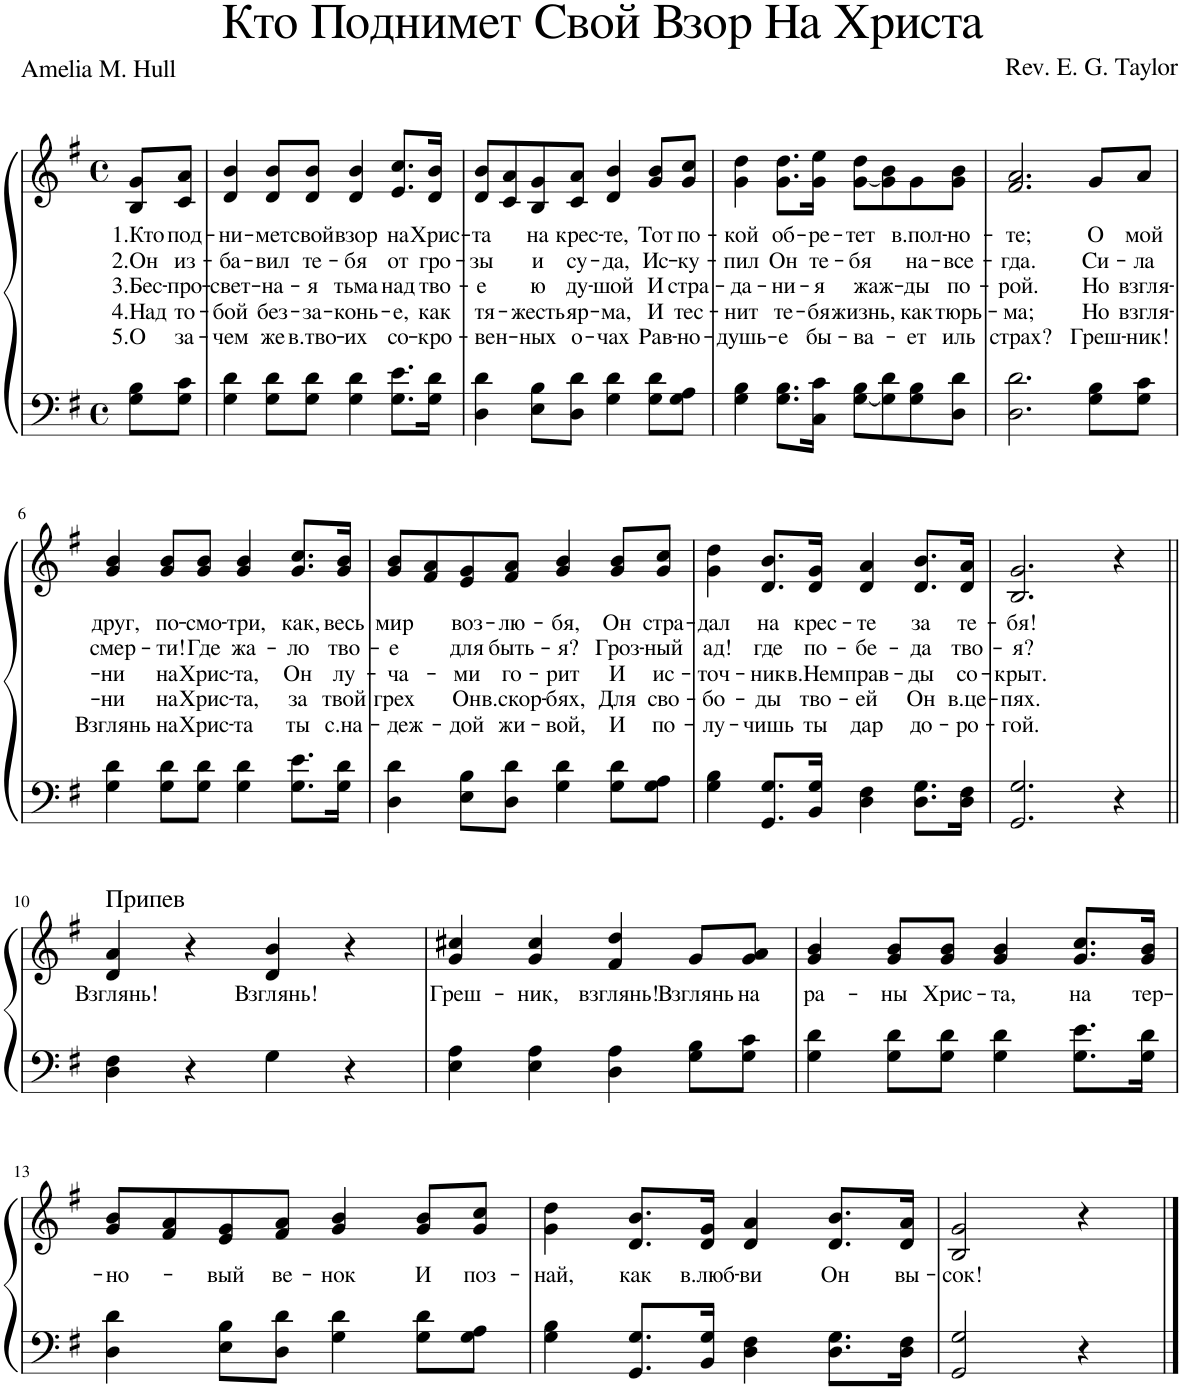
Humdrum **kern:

**kern	**kern	**text	**text	**text	**text	**text
*part1	*part1	*part1	*part1	*part1	*part1	*part1
*staff2	*staff1	*staff1	*staff1	*staff1	*staff1	*staff1
*I"Piano	*	*	*	*	*	*
*I'Pno.	*	*	*	*	*	*
*clefF4	*clefG2	*	*	*	*	*
*k[f#]	*k[f#]	*	*	*	*	*
*M4/4	*M4/4	*	*	*	*	*
*met(c)	*met(c)	*	*	*	*	*
=1	=1	=1	=1	=1	=1	=1
!	!	!LO:LY:b	!LO:LY:b	!LO:LY:b	!LO:LY:b	!LO:LY:b
8G\ 8B\L	8B/ 8g/L	1.Кто	2.Он	3.Бес-	4.Над	5.О
!	!	!LO:LY:b	!LO:LY:b	!LO:LY:b	!LO:LY:b	!LO:LY:b
8G\ 8c\J	8c/ 8a/J	под-	из-	-про-	то-	за-
=2	=2	=2	=2	=2	=2	=2
!	!	!LO:LY:b	!LO:LY:b	!LO:LY:b	!LO:LY:b	!LO:LY:b
4G\ 4d\	4d/ 4b/	-ни-	-ба-	-свет-	-бой	-чем
!	!	!LO:LY:b	!LO:LY:b	!LO:LY:b	!LO:LY:b	!LO:LY:b
8G\ 8d\L	8d/ 8b/L	-мет	-вил	-на-	без-	же
!	!	!LO:LY:b	!LO:LY:b	!LO:LY:b	!LO:LY:b	!LO:LY:b
8G\ 8d\J	8d/ 8b/J	свой	те-	-я	-за-	в.тво-
!	!	!LO:LY:b	!LO:LY:b	!LO:LY:b	!LO:LY:b	!LO:LY:b
4G\ 4d\	4d/ 4b/	взор	-бя	тьма	-конь-	-их
!	!	!LO:LY:b	!LO:LY:b	!LO:LY:b	!LO:LY:b	!LO:LY:b
8.G\ 8.e\L	8.e/ 8.cc/L	на	от	над	-е,	со-
!	!	!LO:LY:b	!LO:LY:b	!LO:LY:b	!LO:LY:b	!LO:LY:b
16G\ 16d\Jk	16d/ 16b/Jk	Хрис-	гро-	тво-	как	-кро-
=3	=3	=3	=3	=3	=3	=3
!	!	!LO:LY:b	!LO:LY:b	!LO:LY:b	!LO:LY:b	!LO:LY:b
4D\ 4d\	8d/ 8b/L	-та	-зы	-е	тя-	-вен-
.	8c/ 8a/	.	.	.	.	.
!	!	!LO:LY:b	!LO:LY:b	!LO:LY:b	!LO:LY:b	!LO:LY:b
8E\ 8B\L	8B/ 8g/	на	и	ю	-жесть	-ных
!	!	!LO:LY:b	!LO:LY:b	!LO:LY:b	!LO:LY:b	!LO:LY:b
8D\ 8d\J	8c/ 8a/J	крес-	су-	ду-	яр-	о-
!	!	!LO:LY:b	!LO:LY:b	!LO:LY:b	!LO:LY:b	!LO:LY:b
4G\ 4d\	4d/ 4b/	-те,	-да,	-шой	-ма,	-чах
!	!	!LO:LY:b	!LO:LY:b	!LO:LY:b	!LO:LY:b	!LO:LY:b
8G\ 8d\L	8g/ 8b/L	Тот	Ис-	И	И	Рав-
!	!	!LO:LY:b	!LO:LY:b	!LO:LY:b	!LO:LY:b	!LO:LY:b
8G\ 8A\J	8g/ 8cc/J	по-	-ку-	стра-	тес-	-но-
=4	=4	=4	=4	=4	=4	=4
!	!	!LO:LY:b	!LO:LY:b	!LO:LY:b	!LO:LY:b	!LO:LY:b
4G\ 4B\	4g\ 4dd\	-кой	-пил	-да-	-нит	-душь-
!	!	!LO:LY:b	!LO:LY:b	!LO:LY:b	!LO:LY:b	!LO:LY:b
8.G\ 8.B\L	8.g\ 8.dd\L	об-	Он	-ни-	те-	-е
!	!	!LO:LY:b	!LO:LY:b	!LO:LY:b	!LO:LY:b	!LO:LY:b
16C\ 16c\Jk	16g\ 16ee\Jk	-ре-	те-	-я	-бя	бы-
!	!	!LO:LY:b	!LO:LY:b	!LO:LY:b	!LO:LY:b	!LO:LY:b
[8G\ 8B\L	[8g\ 8dd\L	-тет	-бя	жаж-	жизнь,	-ва-
8G\] 8d\	8g\] 8b\	.	.	.	.	.
!	!	!LO:LY:b	!LO:LY:b	!LO:LY:b	!LO:LY:b	!LO:LY:b
8G\ 8B\	8g\	в.пол-	на-	-ды	как	-ет
!	!	!LO:LY:b	!LO:LY:b	!LO:LY:b	!LO:LY:b	!LO:LY:b
8D\ 8d\J	8g\ 8b\J	-но-	-все-	по-	тюрь-	иль
=5	=5	=5	=5	=5	=5	=5
!	!	!LO:LY:b	!LO:LY:b	!LO:LY:b	!LO:LY:b	!LO:LY:b
2.D\ 2.d\	2.f#/ 2.a/	-те;	-гда.	-рой.	-ма;	страх?
!	!	!LO:LY:b	!LO:LY:b	!LO:LY:b	!LO:LY:b	!LO:LY:b
8G\ 8B\L	8g/L	О	Си-	Но	Но	Греш-
!	!	!LO:LY:b	!LO:LY:b	!LO:LY:b	!LO:LY:b	!LO:LY:b
8G\ 8c\J	8a/J	мой	-ла	взгля-	взгля-	-ник!
!!LO:LB:g=z
=6	=6	=6	=6	=6	=6	=6
!	!	!LO:LY:b	!LO:LY:b	!LO:LY:b	!LO:LY:b	!LO:LY:b
4G\ 4d\	4g/ 4b/	друг,	смер-	-ни	-ни	Взглянь
!	!	!LO:LY:b	!LO:LY:b	!LO:LY:b	!LO:LY:b	!LO:LY:b
8G\ 8d\L	8g/ 8b/L	по-	-ти!	на	на	на
!	!	!LO:LY:b	!LO:LY:b	!LO:LY:b	!LO:LY:b	!LO:LY:b
8G\ 8d\J	8g/ 8b/J	-смо-	Где	Хрис-	Хрис-	Хрис-
!	!	!LO:LY:b	!LO:LY:b	!LO:LY:b	!LO:LY:b	!LO:LY:b
4G\ 4d\	4g/ 4b/	-три,	жа-	-та,	-та,	-та
!	!	!LO:LY:b	!LO:LY:b	!LO:LY:b	!LO:LY:b	!LO:LY:b
8.G\ 8.e\L	8.g/ 8.cc/L	как,	-ло	Он	за	ты
!	!	!LO:LY:b	!LO:LY:b	!LO:LY:b	!LO:LY:b	!LO:LY:b
16G\ 16d\Jk	16g/ 16b/Jk	весь	тво-	лу-	твой	с.на-
=7	=7	=7	=7	=7	=7	=7
!	!	!LO:LY:b	!LO:LY:b	!LO:LY:b	!LO:LY:b	!LO:LY:b
4D\ 4d\	8g/ 8b/L	мир	-е	-ча-	грех	-деж-
.	8f#/ 8a/	.	.	.	.	.
!	!	!LO:LY:b	!LO:LY:b	!LO:LY:b	!LO:LY:b	!LO:LY:b
8E\ 8B\L	8e/ 8g/	воз-	для	-ми	Он	-дой
!	!	!LO:LY:b	!LO:LY:b	!LO:LY:b	!LO:LY:b	!LO:LY:b
8D\ 8d\J	8f#/ 8a/J	-лю-	быть-	го-	в.скор-	жи-
!	!	!LO:LY:b	!LO:LY:b	!LO:LY:b	!LO:LY:b	!LO:LY:b
4G\ 4d\	4g/ 4b/	-бя,	-я?	-рит	-бях,	-вой,
!	!	!LO:LY:b	!LO:LY:b	!LO:LY:b	!LO:LY:b	!LO:LY:b
8G\ 8d\L	8g/ 8b/L	Он	Гроз-	И	Для	И
!	!	!LO:LY:b	!LO:LY:b	!LO:LY:b	!LO:LY:b	!LO:LY:b
8G\ 8A\J	8g/ 8cc/J	стра-	-ный	ис-	сво-	по-
=8	=8	=8	=8	=8	=8	=8
!	!	!LO:LY:b	!LO:LY:b	!LO:LY:b	!LO:LY:b	!LO:LY:b
4G\ 4B\	4g\ 4dd\	-дал	ад!	-точ-	-бо-	-лу-
!	!	!LO:LY:b	!LO:LY:b	!LO:LY:b	!LO:LY:b	!LO:LY:b
8.GG/ 8.G/L	8.d/ 8.b/L	на	где	-ник	-ды	-чишь
!	!	!LO:LY:b	!LO:LY:b	!LO:LY:b	!LO:LY:b	!LO:LY:b
16BB/ 16G/Jk	16d/ 16g/Jk	крес-	по-	в.Нем	тво-	ты
!	!	!LO:LY:b	!LO:LY:b	!LO:LY:b	!LO:LY:b	!LO:LY:b
4D\ 4F#\	4d/ 4a/	-те	-бе-	прав-	-ей	дар
!	!	!LO:LY:b	!LO:LY:b	!LO:LY:b	!LO:LY:b	!LO:LY:b
8.D\ 8.G\L	8.d/ 8.b/L	за	-да	-ды	Он	до-
!	!	!LO:LY:b	!LO:LY:b	!LO:LY:b	!LO:LY:b	!LO:LY:b
16D\ 16F#\Jk	16d/ 16a/Jk	те-	тво-	со-	в.це-	-ро-
=9	=9	=9	=9	=9	=9	=9
!	!	!LO:LY:b	!LO:LY:b	!LO:LY:b	!LO:LY:b	!LO:LY:b
2.GG/ 2.G/	2.B/ 2.g/	-бя!	-я?	-крыт.	-пях.	-гой.
4r	4r	.	.	.	.	.
!!LO:LB:g=z
=10||	=10||	=10||	=10||	=10||	=10||	=10||
!	!LO:TX:a:t=Припев	!	!	!	!	!
!	!	!LO:LY:b	!	!	!	!
4D\ 4F#\	4d/ 4a/	Взглянь!	.	.	.	.
4r	4r	.	.	.	.	.
!	!	!LO:LY:b	!	!	!	!
4G\	4d/ 4b/	Взглянь!	.	.	.	.
4r	4r	.	.	.	.	.
=11	=11	=11	=11	=11	=11	=11
!	!	!LO:LY:b	!	!	!	!
4E\ 4A\	4g/ 4cc#X/	Греш-	.	.	.	.
!	!	!LO:LY:b	!	!	!	!
4E\ 4A\	4g/ 4cc#/	-ник,	.	.	.	.
!	!	!LO:LY:b	!	!	!	!
4D\ 4A\	4f#/ 4dd/	взглянь!	.	.	.	.
!	!	!LO:LY:b	!	!	!	!
8G\ 8B\L	8g/L	Взглянь	.	.	.	.
!	!	!LO:LY:b	!	!	!	!
8G\ 8c\J	8g/ 8a/J	на	.	.	.	.
=12	=12	=12	=12	=12	=12	=12
!	!	!LO:LY:b	!	!	!	!
4G\ 4d\	4g/ 4b/	ра-	.	.	.	.
!	!	!LO:LY:b	!	!	!	!
8G\ 8d\L	8g/ 8b/L	-ны	.	.	.	.
!	!	!LO:LY:b	!	!	!	!
8G\ 8d\J	8g/ 8b/J	Хрис-	.	.	.	.
!	!	!LO:LY:b	!	!	!	!
4G\ 4d\	4g/ 4b/	-та,	.	.	.	.
!	!	!LO:LY:b	!	!	!	!
8.G\ 8.e\L	8.g/ 8.cc/L	на	.	.	.	.
!	!	!LO:LY:b	!	!	!	!
16G\ 16d\Jk	16g/ 16b/Jk	тер-	.	.	.	.
!!LO:LB:g=z
=13	=13	=13	=13	=13	=13	=13
!	!	!LO:LY:b	!	!	!	!
4D\ 4d\	8g/ 8b/L	-но-	.	.	.	.
.	8f#/ 8a/	.	.	.	.	.
!	!	!LO:LY:b	!	!	!	!
8E\ 8B\L	8e/ 8g/	-вый	.	.	.	.
!	!	!LO:LY:b	!	!	!	!
8D\ 8d\J	8f#/ 8a/J	ве-	.	.	.	.
!	!	!LO:LY:b	!	!	!	!
4G\ 4d\	4g/ 4b/	-нок	.	.	.	.
!	!	!LO:LY:b	!	!	!	!
8G\ 8d\L	8g/ 8b/L	И	.	.	.	.
!	!	!LO:LY:b	!	!	!	!
8G\ 8A\J	8g/ 8cc/J	поз-	.	.	.	.
=14	=14	=14	=14	=14	=14	=14
!	!	!LO:LY:b	!	!	!	!
4G\ 4B\	4g\ 4dd\	-най,	.	.	.	.
!	!	!LO:LY:b	!	!	!	!
8.GG/ 8.G/L	8.d/ 8.b/L	как	.	.	.	.
!	!	!LO:LY:b	!	!	!	!
16BB/ 16G/Jk	16d/ 16g/Jk	в.люб-	.	.	.	.
!	!	!LO:LY:b	!	!	!	!
4D\ 4F#\	4d/ 4a/	-ви	.	.	.	.
!	!	!LO:LY:b	!	!	!	!
8.D\ 8.G\L	8.d/ 8.b/L	Он	.	.	.	.
!	!	!LO:LY:b	!	!	!	!
16D\ 16F#\Jk	16d/ 16a/Jk	вы-	.	.	.	.
=15	=15	=15	=15	=15	=15	=15
!	!	!LO:LY:b	!	!	!	!
2GG/ 2G/	2B/ 2g/	-сок!	.	.	.	.
4r	4r	.	.	.	.	.
==	==	==	==	==	==	==
*-	*-	*-	*-	*-	*-	*-
